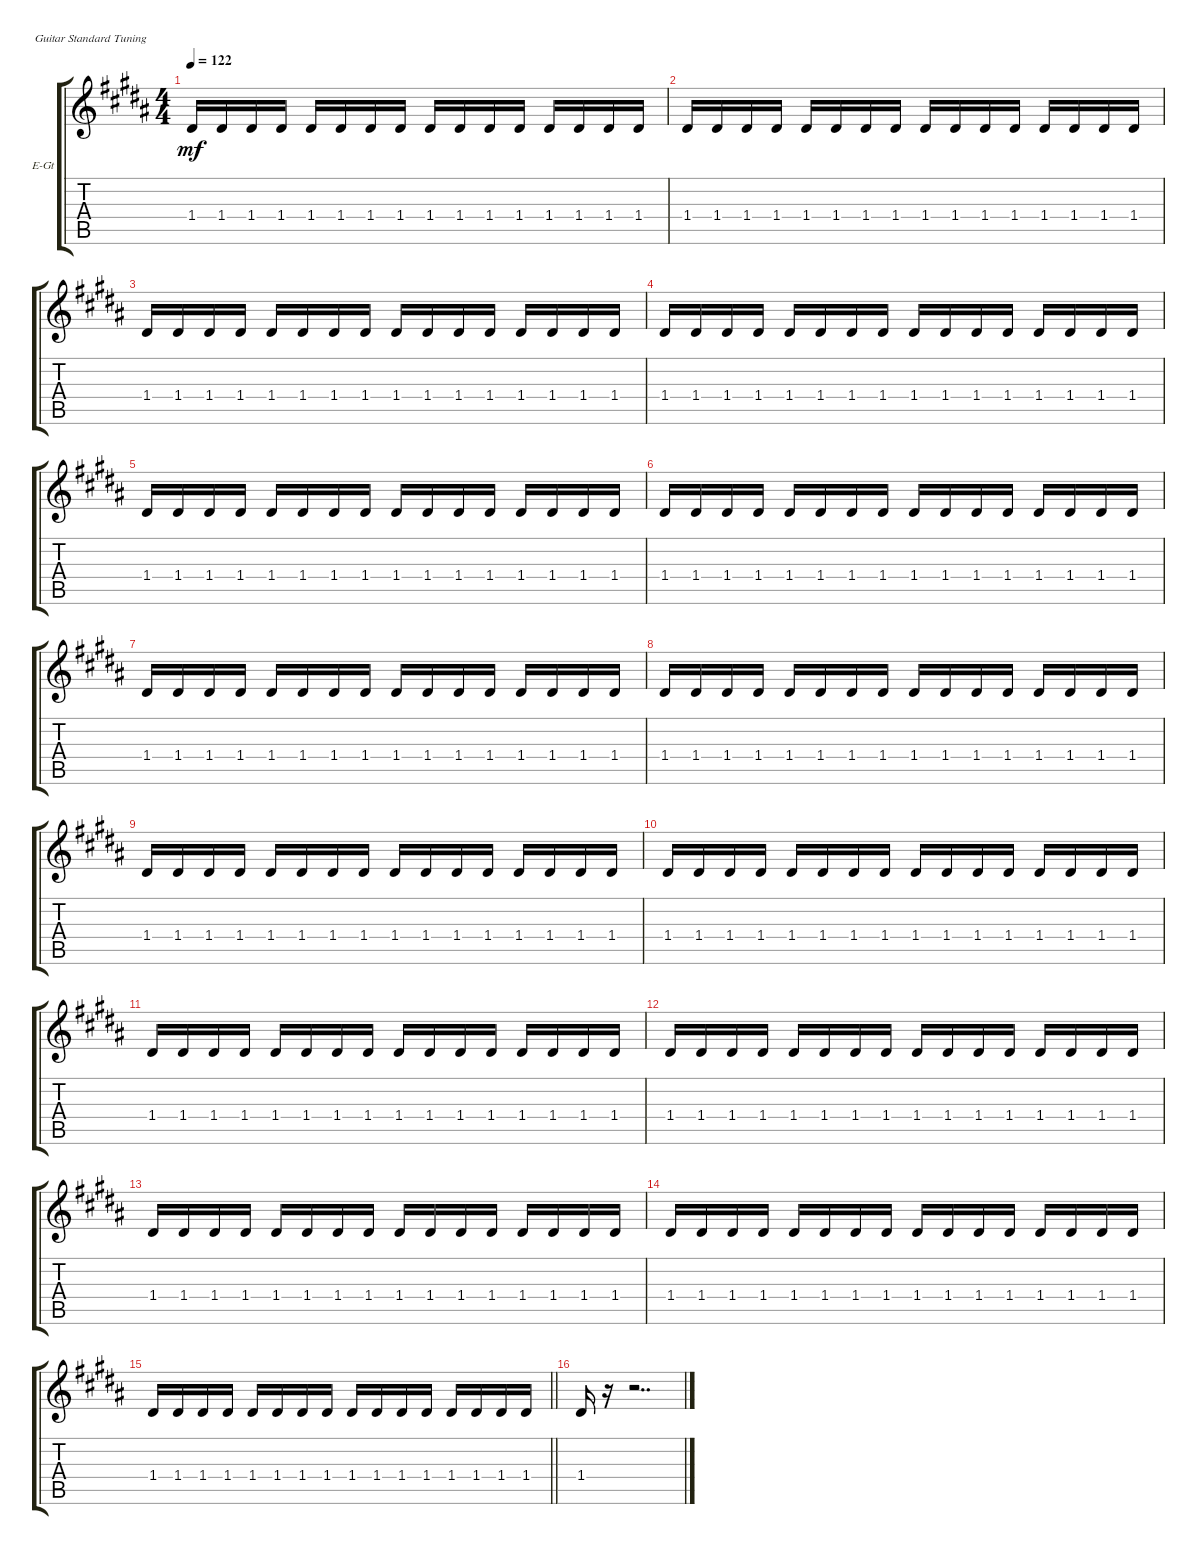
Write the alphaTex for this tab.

\defaultSystemsLayout 4
\bracketExtendMode groupsimilarinstruments
\firstSystemTrackNameOrientation horizontal
\otherSystemsTrackNameOrientation horizontal
\track ("Electric Guitar" "E-Gt") {multiBarRest instrument electricguitarclean}
\staff {score tabs}
\tuning (E4 B3 G3 D3 A2 E2)
\ts (4 4)
\tempo 122
\clef g2
\scale
0.333333
\ks b
1.4.16{dy mf} 1.4.16 1.4.16 1.4.16 1.4.16 1.4.16 1.4.16 1.4.16 1.4.16 1.4.16 1.4.16 1.4.16 1.4.16 1.4.16 1.4.16 1.4.16 |
\scale
0.333333 1.4.16 1.4.16 1.4.16 1.4.16 1.4.16 1.4.16 1.4.16 1.4.16 1.4.16 1.4.16 1.4.16 1.4.16 1.4.16 1.4.16 1.4.16 1.4.16 |
\scale
0.333333 1.4.16 1.4.16 1.4.16 1.4.16 1.4.16 1.4.16 1.4.16 1.4.16 1.4.16 1.4.16 1.4.16 1.4.16 1.4.16 1.4.16 1.4.16 1.4.16 |
\scale
0.333333 1.4.16 1.4.16 1.4.16 1.4.16 1.4.16 1.4.16 1.4.16 1.4.16 1.4.16 1.4.16 1.4.16 1.4.16 1.4.16 1.4.16 1.4.16 1.4.16 |
\scale
0.333333 1.4.16 1.4.16 1.4.16 1.4.16 1.4.16 1.4.16 1.4.16 1.4.16 1.4.16 1.4.16 1.4.16 1.4.16 1.4.16 1.4.16 1.4.16 1.4.16 |
\scale
0.333333 1.4.16 1.4.16 1.4.16 1.4.16 1.4.16 1.4.16 1.4.16 1.4.16 1.4.16 1.4.16 1.4.16 1.4.16 1.4.16 1.4.16 1.4.16 1.4.16 |
\scale
0.333333 1.4.16 1.4.16 1.4.16 1.4.16 1.4.16 1.4.16 1.4.16 1.4.16 1.4.16 1.4.16 1.4.16 1.4.16 1.4.16 1.4.16 1.4.16 1.4.16 |
\scale
0.333333 1.4.16 1.4.16 1.4.16 1.4.16 1.4.16 1.4.16 1.4.16 1.4.16 1.4.16 1.4.16 1.4.16 1.4.16 1.4.16 1.4.16 1.4.16 1.4.16 |
\scale
0.333333 1.4.16 1.4.16 1.4.16 1.4.16 1.4.16 1.4.16 1.4.16 1.4.16 1.4.16 1.4.16 1.4.16 1.4.16 1.4.16 1.4.16 1.4.16 1.4.16 |
\scale
0.333333 1.4.16 1.4.16 1.4.16 1.4.16 1.4.16 1.4.16 1.4.16 1.4.16 1.4.16 1.4.16 1.4.16 1.4.16 1.4.16 1.4.16 1.4.16 1.4.16 |
\scale
0.333333 1.4.16 1.4.16 1.4.16 1.4.16 1.4.16 1.4.16 1.4.16 1.4.16 1.4.16 1.4.16 1.4.16 1.4.16 1.4.16 1.4.16 1.4.16 1.4.16 |
\scale
0.333333 1.4.16 1.4.16 1.4.16 1.4.16 1.4.16 1.4.16 1.4.16 1.4.16 1.4.16 1.4.16 1.4.16 1.4.16 1.4.16 1.4.16 1.4.16 1.4.16 |
\scale
0.333333 1.4.16 1.4.16 1.4.16 1.4.16 1.4.16 1.4.16 1.4.16 1.4.16 1.4.16 1.4.16 1.4.16 1.4.16 1.4.16 1.4.16 1.4.16 1.4.16 |
\scale
0.333333 1.4.16 1.4.16 1.4.16 1.4.16 1.4.16 1.4.16 1.4.16 1.4.16 1.4.16 1.4.16 1.4.16 1.4.16 1.4.16 1.4.16 1.4.16 1.4.16 |
\scale
0.333333
\barLineRight lightlight
1.4.16 1.4.16 1.4.16 1.4.16 1.4.16 1.4.16 1.4.16 1.4.16 1.4.16 1.4.16 1.4.16 1.4.16 1.4.16 1.4.16 1.4.16 1.4.16 |
\scale
0.333333 1.4.16 r.16 r.2{dd}
